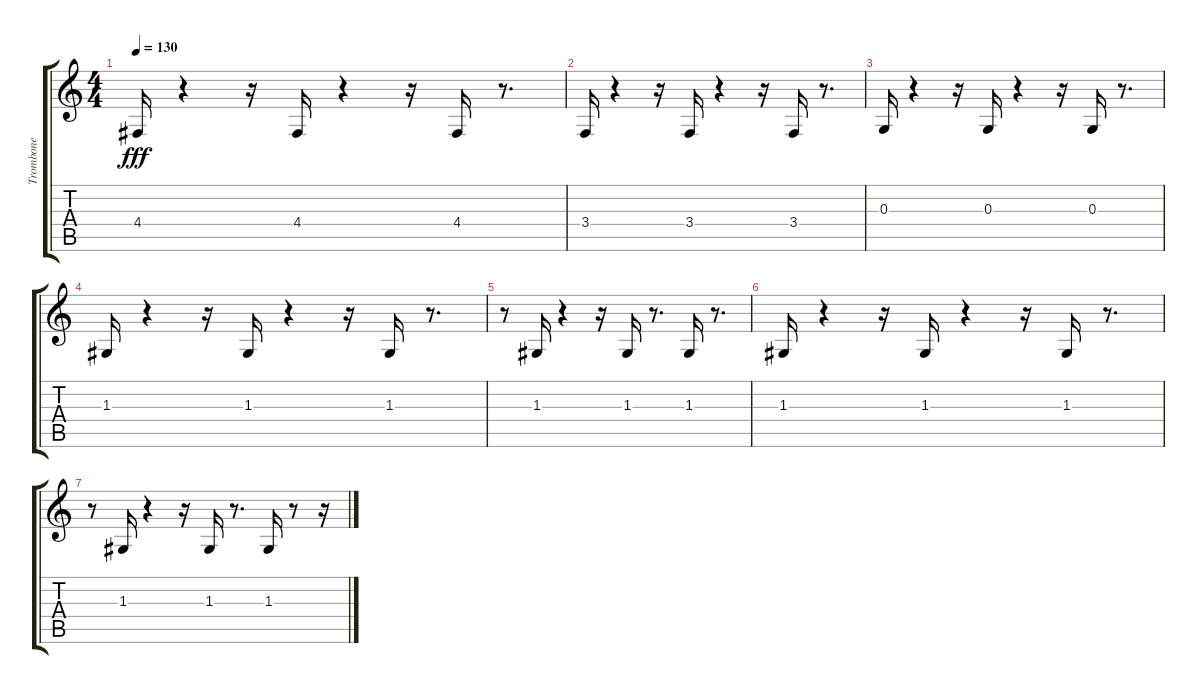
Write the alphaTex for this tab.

\track ("Trombone" "Trombone") {instrument trombone}
\staff {score tabs}
\tuning (E4 B3 G3 D3 A2 E2) {hide}
\ts (4 4)
\tempo 130
\clef g2
\ks c
4.4.16{dy fff} r.4 r.16 4.4.16 r.4 r.16 4.4.16 r.8{d} |
3.4.16 r.4 r.16 3.4.16 r.4 r.16 3.4.16 r.8{d} |
0.3.16 r.4 r.16 0.3.16 r.4 r.16 0.3.16 r.8{d} |
\ks aminor
1.3.16 r.4 r.16 1.3.16 r.4 r.16 1.3.16 r.8{d} |
r.8 1.3.16 r.4 r.16 1.3.16 r.8{d} 1.3.16 r.8{d} |
1.3.16 r.4 r.16 1.3.16 r.4 r.16 1.3.16 r.8{d} |
r.8 1.3.16 r.4 r.16 1.3.16 r.8{d} 1.3.16 r.8 r.16
